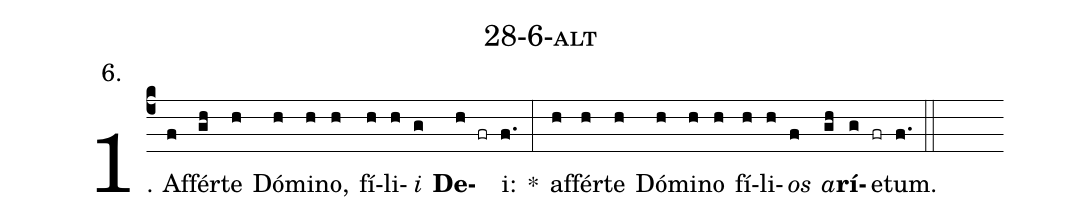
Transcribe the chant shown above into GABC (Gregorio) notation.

name: 28-6-alt;
annotation: 6.;
%%
(c4)1. Af(f)fér(gh)te(h) Dó(h)mi(h)no,(h) fí(h)li(h)<i>i</i>(g) <b>De</b>(h fr)i:(f.) *(:) af(h)fér(h)te(h) Dó(h)mi(h)no(h) fí(h)li(h)<i>os</i>(f) <i>a</i>(gh)<b>rí</b>(g)e(fr)tum.(f.) (::)
